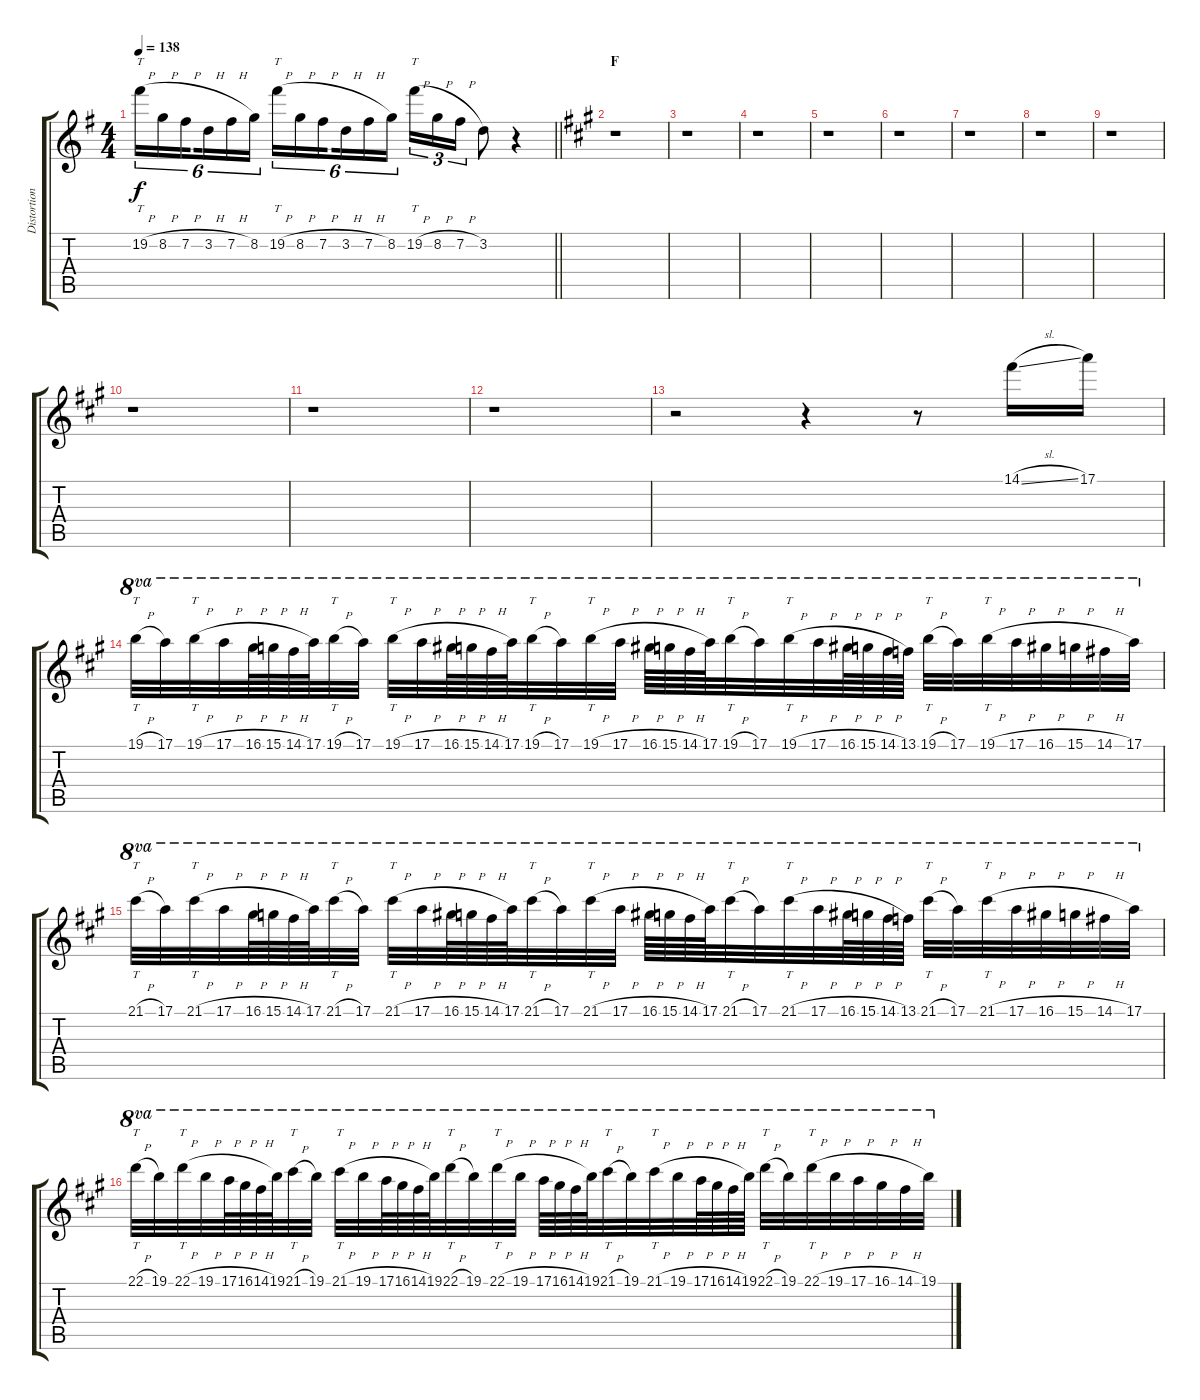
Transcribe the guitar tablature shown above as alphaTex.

\track ("Distortion 6" "Distortion") {instrument distortionguitar}
\staff {score tabs}
\tuning (E4 B3 G3 D3 A2 E2) {hide}
\ts (4 4)
\tempo 138
\clef g2
\barLineRight lightlight
\ks g
19.2{h}.16{tt tu (6 4) dy f} 8.2{h}.16{tu (6 4)} 7.2{h}.16{tu (6 4) beam splitsecondary} 3.2{h}.16{tu (6 4)} 7.2{h}.16{tu (6 4)} 8.2.16{tu (6 4)} 19.2{h}.16{tt tu (6 4)} 8.2{h}.16{tu (6 4)} 7.2{h}.16{tu (6 4) beam splitsecondary} 3.2{h}.16{tu (6 4)} 7.2{h}.16{tu (6 4)} 8.2.16{tu (6 4)} 19.2{h}.16{tt tu (3 2)} 8.2{h}.16{tu (3 2)} 7.2{h}.16{tu (3 2)} 3.2.8 r.4 |
\section ("" "F")
\ks a
r.1 |
r.1 |
r.1 |
r.1 |
r.1 |
r.1 |
r.1 |
r.1 |
r.1 |
r.1 |
r.1 |
r.2 r.4 r.8 14.1{sl}.16 17.1.16 |
19.1{h}.32{tt ot 8va} 17.1.32{ot 8va} 19.1{h}.32{tt ot 8va} 17.1{h}.32{ot 8va} 16.1{h}.64{ot 8va} 15.1{h}.64{ot 8va} 14.1{h}.64{ot 8va} 17.1.64{ot 8va} 19.1{h}.32{tt ot 8va} 17.1.32{ot 8va} 19.1{h}.32{tt ot 8va} 17.1{h}.32{ot 8va} 16.1{h}.64{ot 8va} 15.1{h}.64{ot 8va} 14.1{h}.64{ot 8va} 17.1.64{ot 8va} 19.1{h}.32{tt ot 8va} 17.1.32{ot 8va} 19.1{h}.32{tt ot 8va} 17.1{h}.32{ot 8va} 16.1{h}.64{ot 8va} 15.1{h}.64{ot 8va} 14.1{h}.64{ot 8va} 17.1.64{ot 8va} 19.1{h}.32{tt ot 8va} 17.1.32{ot 8va} 19.1{h}.32{tt ot 8va} 17.1{h}.32{ot 8va} 16.1{h}.64{ot 8va} 15.1{h}.64{ot 8va} 14.1{h}.64{ot 8va} 13.1.64{ot 8va} 19.1{h}.32{tt ot 8va} 17.1.32{ot 8va} 19.1{h}.32{tt ot 8va} 17.1{h}.32{ot 8va} 16.1{h}.32{ot 8va} 15.1{h}.32{ot 8va} 14.1{h}.32{ot 8va} 17.1.32{ot 8va} |
21.1{h}.32{tt ot 8va} 17.1.32{ot 8va} 21.1{h}.32{tt ot 8va} 17.1{h}.32{ot 8va} 16.1{h}.64{ot 8va} 15.1{h}.64{ot 8va} 14.1{h}.64{ot 8va} 17.1.64{ot 8va} 21.1{h}.32{tt ot 8va} 17.1.32{ot 8va} 21.1{h}.32{tt ot 8va} 17.1{h}.32{ot 8va} 16.1{h}.64{ot 8va} 15.1{h}.64{ot 8va} 14.1{h}.64{ot 8va} 17.1.64{ot 8va} 21.1{h}.32{tt ot 8va} 17.1.32{ot 8va} 21.1{h}.32{tt ot 8va} 17.1{h}.32{ot 8va} 16.1{h}.64{ot 8va} 15.1{h}.64{ot 8va} 14.1{h}.64{ot 8va} 17.1.64{ot 8va} 21.1{h}.32{tt ot 8va} 17.1.32{ot 8va} 21.1{h}.32{tt ot 8va} 17.1{h}.32{ot 8va} 16.1{h}.64{ot 8va} 15.1{h}.64{ot 8va} 14.1{h}.64{ot 8va} 13.1.64{ot 8va} 21.1{h}.32{tt ot 8va} 17.1.32{ot 8va} 21.1{h}.32{tt ot 8va} 17.1{h}.32{ot 8va} 16.1{h}.32{ot 8va} 15.1{h}.32{ot 8va} 14.1{h}.32{ot 8va} 17.1.32{ot 8va} |
22.1{h}.32{tt ot 8va} 19.1.32{ot 8va} 22.1{h}.32{tt ot 8va} 19.1{h}.32{ot 8va} 17.1{h}.64{ot 8va} 16.1{h}.64{ot 8va} 14.1{h}.64{ot 8va} 19.1.64{ot 8va} 21.1{h}.32{tt ot 8va} 19.1.32{ot 8va} 21.1{h}.32{tt ot 8va} 19.1{h}.32{ot 8va} 17.1{h}.64{ot 8va} 16.1{h}.64{ot 8va} 14.1{h}.64{ot 8va} 19.1.64{ot 8va} 22.1{h}.32{tt ot 8va} 19.1.32{ot 8va} 22.1{h}.32{tt ot 8va} 19.1{h}.32{ot 8va} 17.1{h}.64{ot 8va} 16.1{h}.64{ot 8va} 14.1{h}.64{ot 8va} 19.1.64{ot 8va} 21.1{h}.32{tt ot 8va} 19.1.32{ot 8va} 21.1{h}.32{tt ot 8va} 19.1{h}.32{ot 8va} 17.1{h}.64{ot 8va} 16.1{h}.64{ot 8va} 14.1{h}.64{ot 8va} 19.1.64{ot 8va} 22.1{h}.32{tt ot 8va} 19.1.32{ot 8va} 22.1{h}.32{tt ot 8va} 19.1{h}.32{ot 8va} 17.1{h}.32{ot 8va} 16.1{h}.32{ot 8va} 14.1{h}.32{ot 8va} 19.1.32{ot 8va}
